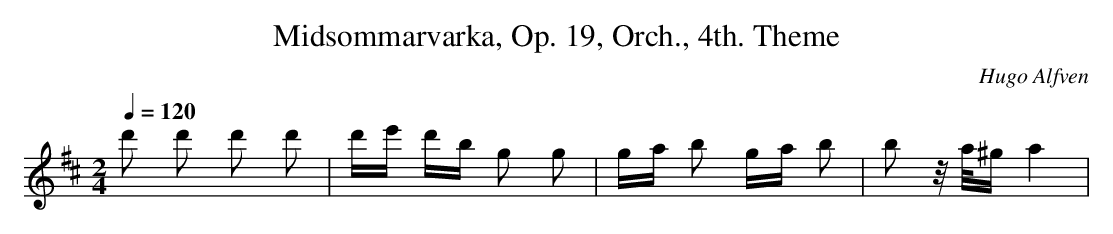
X:1
T: Midsommarvarka, Op. 19, Orch., 4th. Theme
C: Hugo Alfven
M: 2/4
L: 1/16
Q:1/4=120
K:D % 2 sharps
d'2 d'2 d'2 d'2| \
d'e' d'b g2 g2| \
ga b2 ga b2| \
b2 z/2a/2^g a4| \
